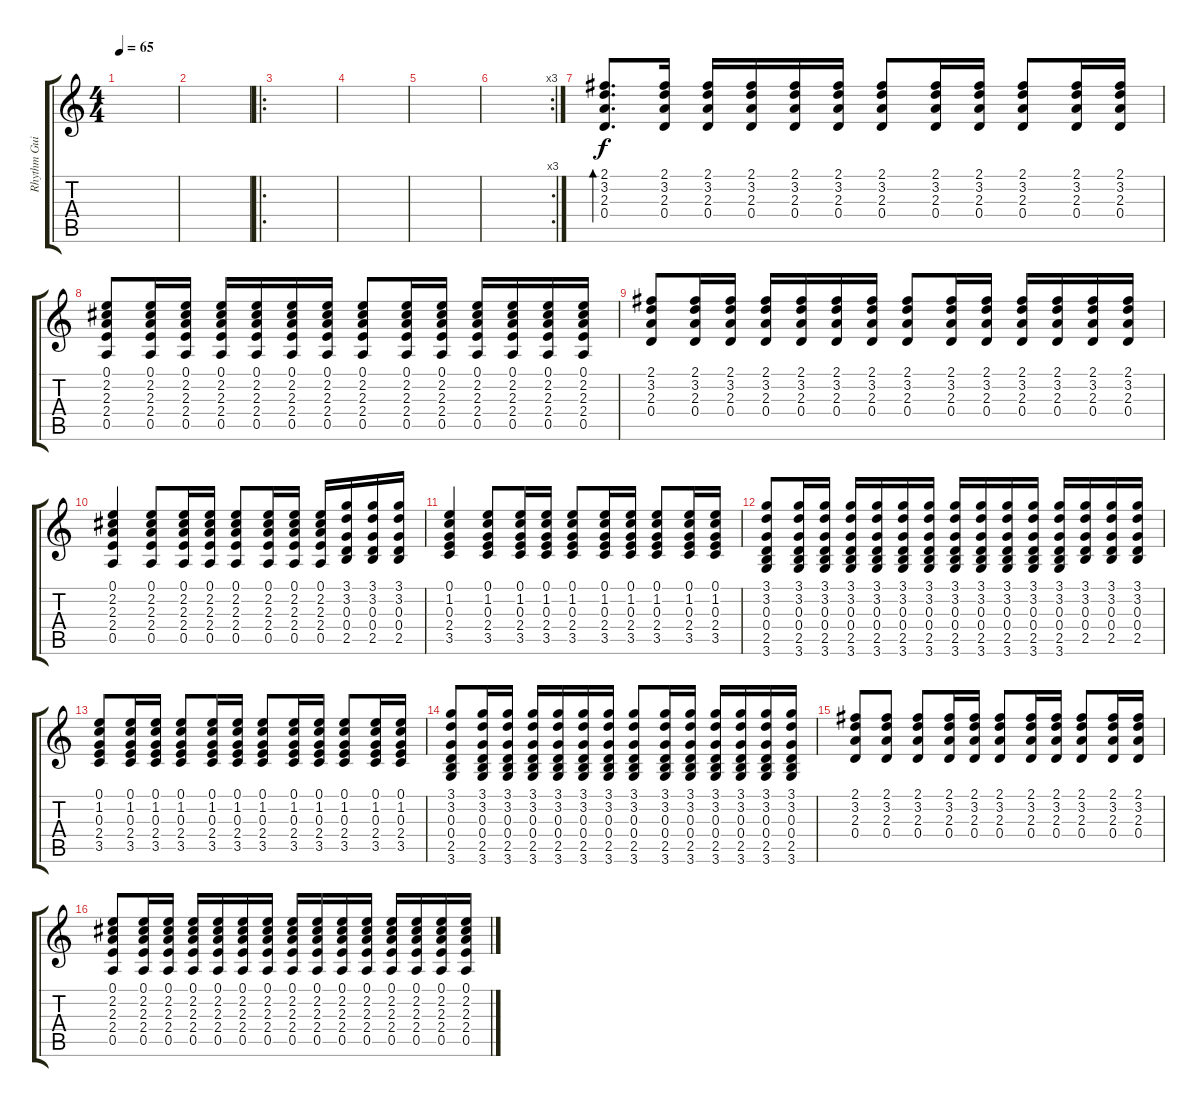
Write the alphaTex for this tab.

\track ("Rhythm Guitar" "Rhythm Gui") {instrument distortionguitar}
\staff {score tabs}
\tuning (E4 B3 G3 D3 A2 E2) {hide}
\ts (4 4)
\tempo 65
\clef g2
\ks c
|
|
\ro
|
|
|
\rc 3
|
(2.1 3.2 2.3 0.4).8{d bd 60} (2.1 3.2 2.3 0.4).16 (2.1 3.2 2.3 0.4).16 (2.1 3.2 2.3 0.4).16 (2.1 3.2 2.3 0.4).16 (2.1 3.2 2.3 0.4).16 (2.1 3.2 2.3 0.4).8 (2.1 3.2 2.3 0.4).16 (2.1 3.2 2.3 0.4).16 (2.1 3.2 2.3 0.4).8 (2.1 3.2 2.3 0.4).16 (2.1 3.2 2.3 0.4).16 |
(0.1 2.2 2.3 2.4 0.5).8 (0.1 2.2 2.3 2.4 0.5).16 (0.1 2.2 2.3 2.4 0.5).16 (0.1 2.2 2.3 2.4 0.5).16 (0.1 2.2 2.3 2.4 0.5).16 (0.1 2.2 2.3 2.4 0.5).16 (0.1 2.2 2.3 2.4 0.5).16 (0.1 2.2 2.3 2.4 0.5).8 (0.1 2.2 2.3 2.4 0.5).16 (0.1 2.2 2.3 2.4 0.5).16 (0.1 2.2 2.3 2.4 0.5).16 (0.1 2.2 2.3 2.4 0.5).16 (0.1 2.2 2.3 2.4 0.5).16 (0.1 2.2 2.3 2.4 0.5).16 |
(2.1 3.2 2.3 0.4).8 (2.1 3.2 2.3 0.4).16 (2.1 3.2 2.3 0.4).16 (2.1 3.2 2.3 0.4).16 (2.1 3.2 2.3 0.4).16 (2.1 3.2 2.3 0.4).16 (2.1 3.2 2.3 0.4).16 (2.1 3.2 2.3 0.4).8 (2.1 3.2 2.3 0.4).16 (2.1 3.2 2.3 0.4).16 (2.1 3.2 2.3 0.4).16 (2.1 3.2 2.3 0.4).16 (2.1 3.2 2.3 0.4).16 (2.1 3.2 2.3 0.4).16 |
(0.1 2.2 2.3 2.4 0.5).4 (0.1 2.2 2.3 2.4 0.5).8 (0.1 2.2 2.3 2.4 0.5).16 (0.1 2.2 2.3 2.4 0.5).16 (0.1 2.2 2.3 2.4 0.5).8 (0.1 2.2 2.3 2.4 0.5).16 (0.1 2.2 2.3 2.4 0.5).16 (0.1 2.2 2.3 2.4 0.5).16 (3.1 3.2 0.3 0.4 2.5).16 (3.1 3.2 0.3 0.4 2.5).16 (3.1 3.2 0.3 0.4 2.5).16 |
(0.1 1.2 0.3 2.4 3.5).4 (0.1 1.2 0.3 2.4 3.5).8 (0.1 1.2 0.3 2.4 3.5).16 (0.1 1.2 0.3 2.4 3.5).16 (0.1 1.2 0.3 2.4 3.5).8 (0.1 1.2 0.3 2.4 3.5).16 (0.1 1.2 0.3 2.4 3.5).16 (0.1 1.2 0.3 2.4 3.5).8 (0.1 1.2 0.3 2.4 3.5).16 (0.1 1.2 0.3 2.4 3.5).16 |
(3.1 3.2 0.3 0.4 2.5 3.6).8 (3.1 3.2 0.3 0.4 2.5 3.6).16 (3.1 3.2 0.3 0.4 2.5 3.6).16 (3.1 3.2 0.3 0.4 2.5 3.6).16 (3.1 3.2 0.3 0.4 2.5 3.6).16 (3.1 3.2 0.3 0.4 2.5 3.6).16 (3.1 3.2 0.3 0.4 2.5 3.6).16 (3.1 3.2 0.3 0.4 2.5 3.6).16 (3.1 3.2 0.3 0.4 2.5 3.6).16 (3.1 3.2 0.3 0.4 2.5 3.6).16 (3.1 3.2 0.3 0.4 2.5 3.6).16 (3.1 3.2 0.3 0.4 2.5 3.6).16 (3.1 3.2 0.3 0.4 2.5).16 (3.1 3.2 0.3 0.4 2.5).16 (3.1 3.2 0.3 0.4 2.5).16 |
(0.1 1.2 0.3 2.4 3.5).8 (0.1 1.2 0.3 2.4 3.5).16 (0.1 1.2 0.3 2.4 3.5).16 (0.1 1.2 0.3 2.4 3.5).8 (0.1 1.2 0.3 2.4 3.5).16 (0.1 1.2 0.3 2.4 3.5).16 (0.1 1.2 0.3 2.4 3.5).8 (0.1 1.2 0.3 2.4 3.5).16 (0.1 1.2 0.3 2.4 3.5).16 (0.1 1.2 0.3 2.4 3.5).8 (0.1 1.2 0.3 2.4 3.5).16 (0.1 1.2 0.3 2.4 3.5).16 |
(3.1 3.2 0.3 0.4 2.5 3.6).8 (3.1 3.2 0.3 0.4 2.5 3.6).16 (3.1 3.2 0.3 0.4 2.5 3.6).16 (3.1 3.2 0.3 0.4 2.5 3.6).16 (3.1 3.2 0.3 0.4 2.5 3.6).16 (3.1 3.2 0.3 0.4 2.5 3.6).16 (3.1 3.2 0.3 0.4 2.5 3.6).16 (3.1 3.2 0.3 0.4 2.5 3.6).8 (3.1 3.2 0.3 0.4 2.5 3.6).16 (3.1 3.2 0.3 0.4 2.5 3.6).16 (3.1 3.2 0.3 0.4 2.5 3.6).16 (3.1 3.2 0.3 0.4 2.5 3.6).16 (3.1 3.2 0.3 0.4 2.5 3.6).16 (3.1 3.2 0.3 0.4 2.5 3.6).16 |
(2.1 3.2 2.3 0.4).8 (2.1 3.2 2.3 0.4).8 (2.1 3.2 2.3 0.4).8 (2.1 3.2 2.3 0.4).16 (2.1 3.2 2.3 0.4).16 (2.1 3.2 2.3 0.4).8 (2.1 3.2 2.3 0.4).16 (2.1 3.2 2.3 0.4).16 (2.1 3.2 2.3 0.4).8 (2.1 3.2 2.3 0.4).16 (2.1 3.2 2.3 0.4).16 |
(0.1 2.2 2.3 2.4 0.5).8 (0.1 2.2 2.3 2.4 0.5).16 (0.1 2.2 2.3 2.4 0.5).16 (0.1 2.2 2.3 2.4 0.5).16 (0.1 2.2 2.3 2.4 0.5).16 (0.1 2.2 2.3 2.4 0.5).16 (0.1 2.2 2.3 2.4 0.5).16 (0.1 2.2 2.3 2.4 0.5).16 (0.1 2.2 2.3 2.4 0.5).16 (0.1 2.2 2.3 2.4 0.5).16 (0.1 2.2 2.3 2.4 0.5).16 (0.1 2.2 2.3 2.4 0.5).16 (0.1 2.2 2.3 2.4 0.5).16 (0.1 2.2 2.3 2.4 0.5).16 (0.1 2.2 2.3 2.4 0.5).16
